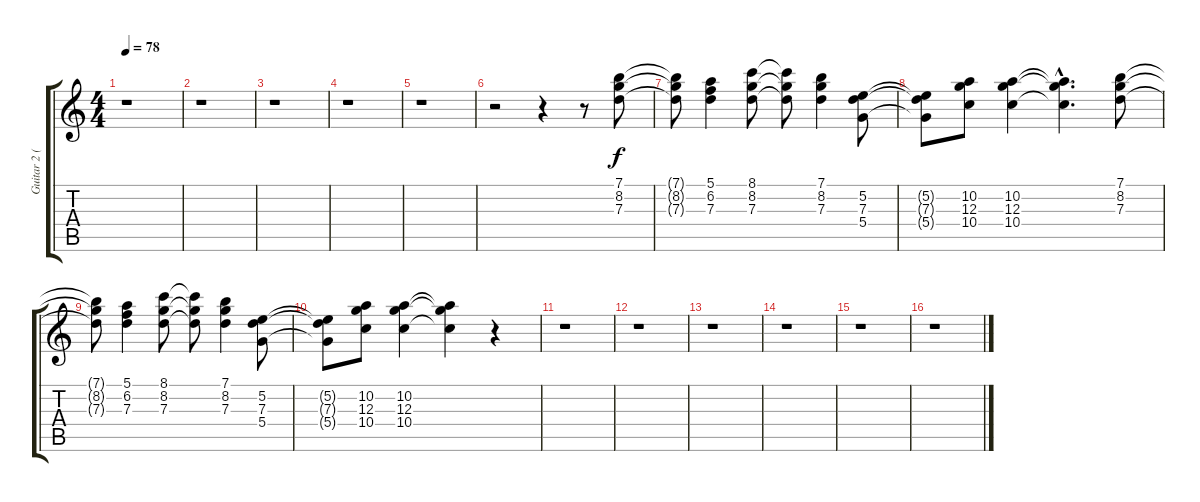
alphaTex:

\track ("Guitar 2 (Fills) Electric Clean " "Guitar 2 (") {instrument electricguitarclean}
\staff {score tabs}
\tuning (E4 B3 G3 D3 A2 E2) {hide}
\ts (4 4)
\tempo 78
\clef g2
\ks c
r.1{dy f instrument electricguitarclean} |
r.1 |
r.1 |
r.1 |
r.1 |
r.2 r.4 r.8 (7.1 8.2 7.3).8 |
(7.1{t} 8.2{t} 7.3{t}).8 (5.1 6.2 7.3).4 (8.1 8.2 7.3).8 (8.1{t} 8.2{t} 7.3{t}).8 (7.1 8.2 7.3).4 (5.2 7.3 5.4).8 |
(5.2{t} 7.3{t} 5.4{t}).8 (10.2 12.3 10.4).8 (10.2 12.3 10.4).4 (10.2{hac t} 12.3{hac t} 10.4{hac t}).4{d} (7.1 8.2 7.3).8 |
(7.1{t} 8.2{t} 7.3{t}).8 (5.1 6.2 7.3).4 (8.1 8.2 7.3).8 (8.1{t} 8.2{t} 7.3{t}).8 (7.1 8.2 7.3).4 (5.2 7.3 5.4).8 |
(5.2{t} 7.3{t} 5.4{t}).8 (10.2 12.3 10.4).8 (10.2 12.3 10.4).4 (10.2{t} 12.3{t} 10.4{t}).4 r.4 |
r.1 |
r.1 |
r.1 |
r.1 |
r.1 |
r.1
